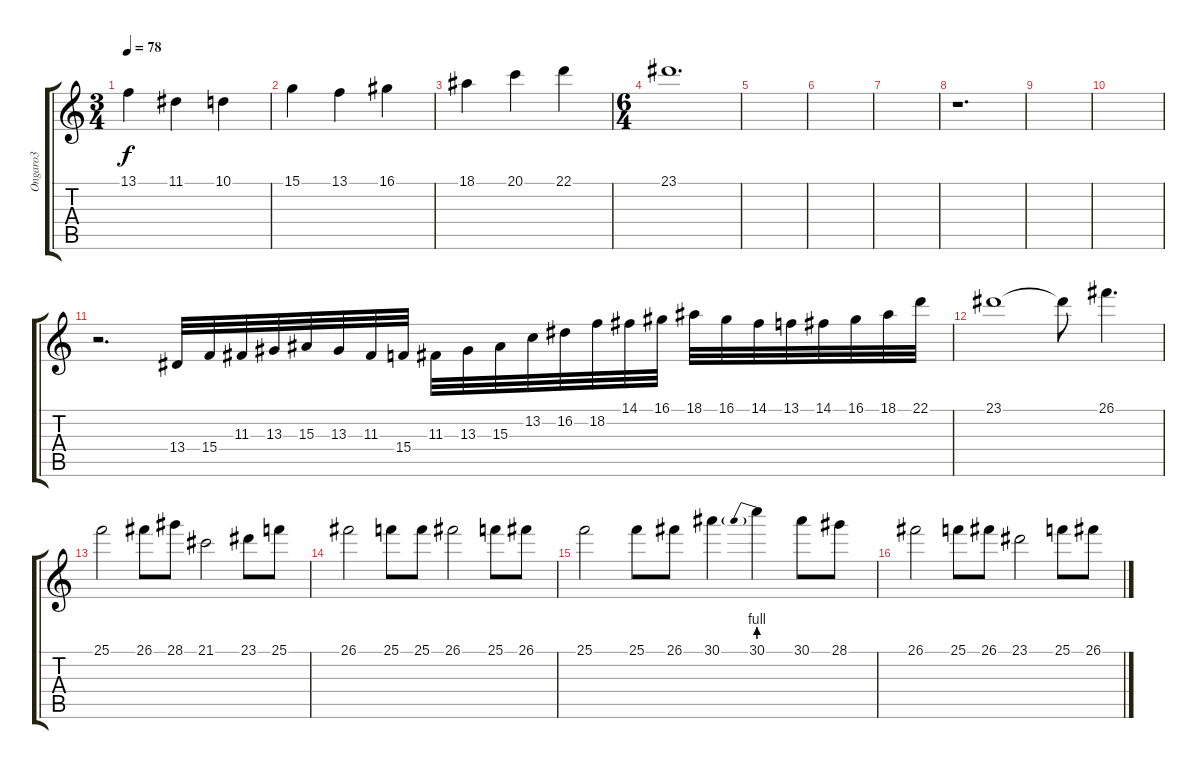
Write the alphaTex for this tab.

\track ("Ongaro3" "Ongaro3") {instrument stringensemble1}
\staff {score tabs}
\tuning (E4 B3 G3 D3 A2 E2) {hide}
\ts (3 4)
\tempo 78
\clef g2
\ks c
13.1.4{dy f} 11.1.4 10.1.4 |
15.1.4 13.1.4 16.1.4 |
18.1.4 20.1.4 22.1.4 |
\ts (6 4)
23.1.1{d} |
|
|
|
r.1{d} |
|
|
r.2{d} 13.4.32 15.4.32 11.3.32 13.3.32 15.3.32 13.3.32 11.3.32 15.4.32 11.3.32 13.3.32 15.3.32 13.2.32 16.2.32 18.2.32 14.1.32 16.1.32 18.1.32 16.1.32 14.1.32 13.1.32 14.1.32 16.1.32 18.1.32 22.1.32 |
23.1.1 23.1{t}.8 26.1.4{d} |
25.1.2 26.1.8 28.1.8 21.1.2 23.1.8 25.1.8 |
26.1.2 25.1.8 25.1.8 26.1.2 25.1.8 26.1.8 |
25.1.2 25.1.8 26.1.8 30.1.4 30.1{be (prebend 0 4 60 4)}.4 30.1.8 28.1.8 |
26.1.2 25.1.8 26.1.8 23.1.2 25.1.8 26.1.8
